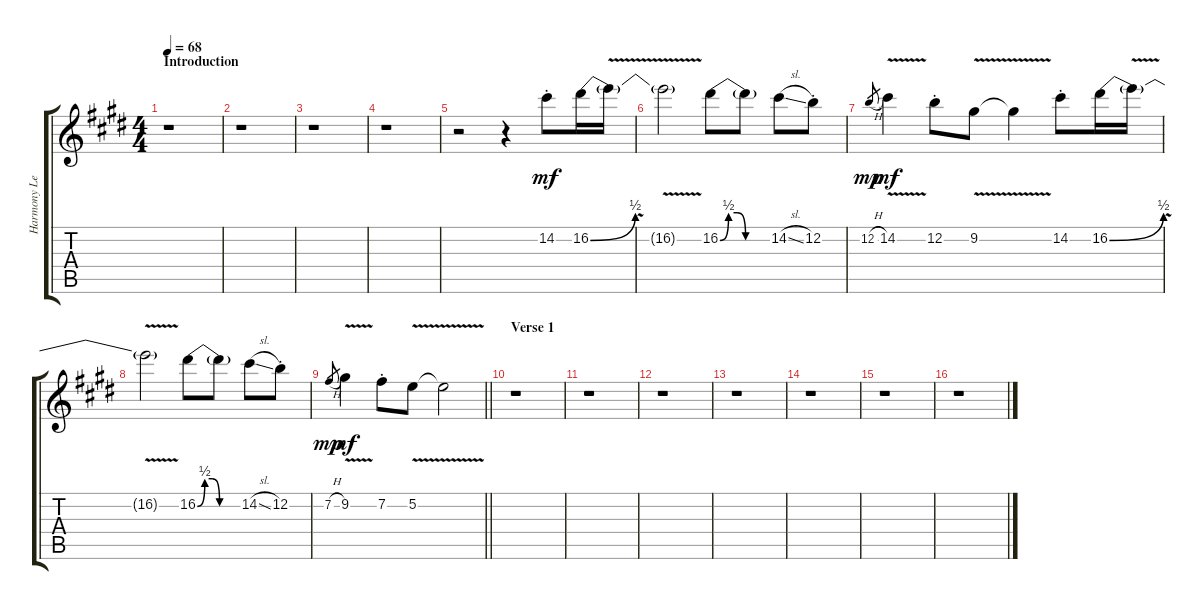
\track ("Harmony Lead 1" "Harmony Le") {instrument electricguitarclean}
\staff {score tabs}
\tuning (E4 B3 G3 D3 A2 E2) {hide}
\ts (4 4)
\section ("" "Introduction")
\tempo 68
\clef g2
\ks e
r.1{dy mf instrument electricguitarclean} |
r.1 |
r.1 |
r.1 |
r.2 r.4 14.2{st}.8 16.2{be (bend 0 0 60 2)}.16 16.2{v t}.16 |
16.2{t}.2 16.2{be (custom 0 0 10 2 20 2 30 0 60 0)}.8 16.2{t}.8 14.2{sl}.8 12.2{st}.8 |
12.2{h}.8{gr dy mp} 14.2{v}.4{dy mf} 12.2{st}.8 9.2{v}.8 9.2{t}.4 14.2{st}.8 16.2{be (bend 0 0 60 2)}.16 16.2{v t}.16 |
16.2{t}.2 16.2{be (custom 0 0 10 2 20 2 30 0 60 0)}.8 16.2{t}.8 14.2{sl}.8 12.2{st}.8 |
\barLineRight lightlight
7.2{h}.8{gr dy mp} 9.2{v}.4{dy mf} 7.2{st}.8 5.2{v}.8 5.2{t}.2 |
\section ("" "Verse 1")
r.1 |
r.1 |
r.1 |
r.1 |
r.1 |
r.1 |
r.1
